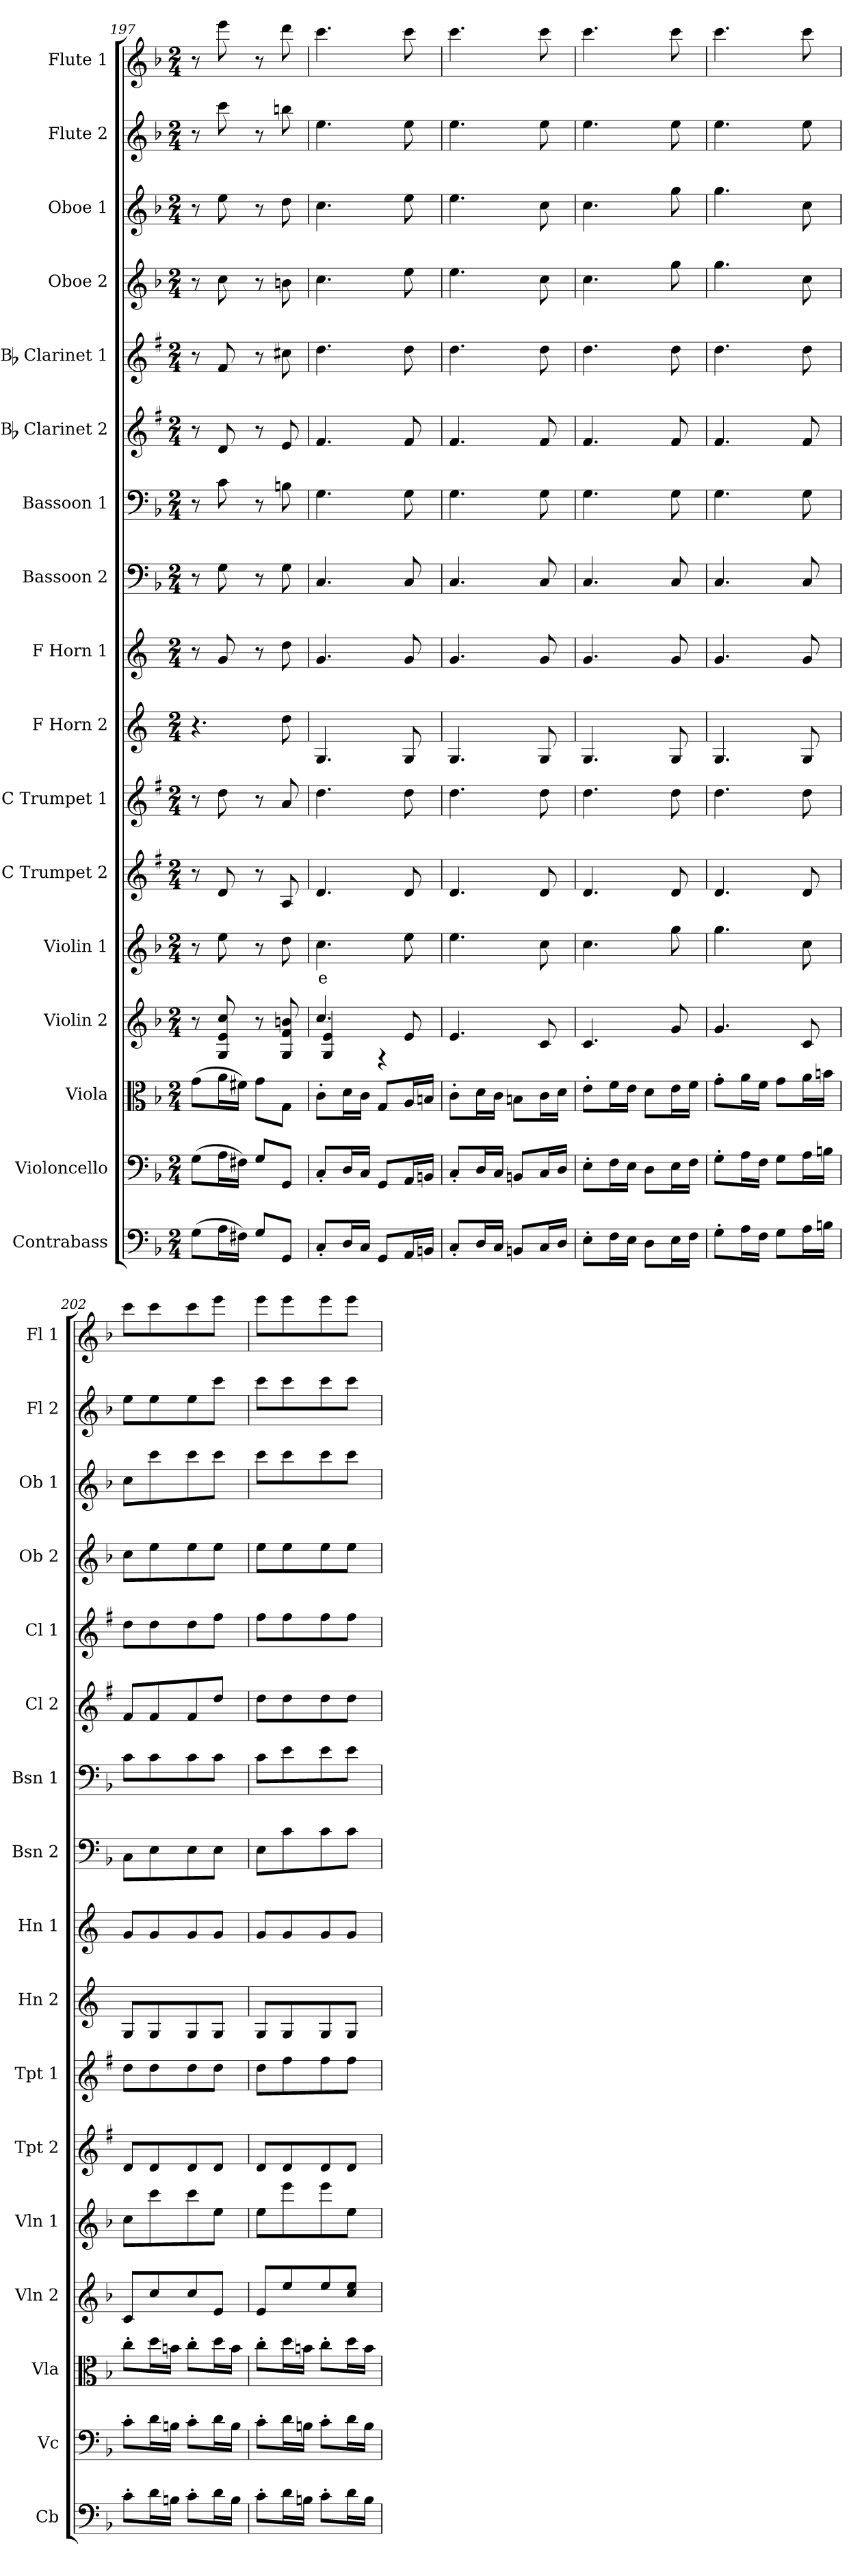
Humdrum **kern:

**kern	**dynam	**kern	**dynam	**kern	**dynam	**kern	**dynam	**kern	**text	**dynam	**kern	**dynam	**kern	**dynam	**kern	**dynam	**kern	**dynam	**kern	**dynam	**kern	**dynam	**kern	**dynam	**kern	**dynam	**kern	**dynam	**kern	**dynam	**kern	**dynam	**kern	**dynam
*part17	*part17	*part16	*part16	*part15	*part15	*part14	*part14	*part13	*part13	*part13	*part12	*part12	*part11	*part11	*part10	*part10	*part9	*part9	*part8	*part8	*part7	*part7	*part6	*part6	*part5	*part5	*part4	*part4	*part3	*part3	*part2	*part2	*part1	*part1
*staff17	*staff17	*staff16	*staff16	*staff15	*staff15	*staff14	*staff14	*staff13	*staff13	*staff13	*staff12	*staff12	*staff11	*staff11	*staff10	*staff10	*staff9	*staff9	*staff8	*staff8	*staff7	*staff7	*staff6	*staff6	*staff5	*staff5	*staff4	*staff4	*staff3	*staff3	*staff2	*staff2	*staff1	*staff1
*I"Contrabass	*	*I"Violoncello	*	*I"Viola	*	*I"Violin 2	*	*I"Violin 1	*	*	*I"C Trumpet 2	*	*I"C Trumpet 1	*	*I"F Horn 2	*	*I"F Horn 1	*	*I"Bassoon 2	*	*I"Bassoon 1	*	*I"Bb Clarinet 2	*	*I"Bb Clarinet 1	*	*I"Oboe  2	*	*I"Oboe 1	*	*I"Flute 2	*	*I"Flute 1	*
*I'Cb	*	*I'Vc	*	*I'Vla	*	*I'Vln 2	*	*I'Vln 1	*	*	*I'Tpt 2	*	*I'Tpt 1	*	*I'Hn 2	*	*I'Hn 1	*	*I'Bsn 2	*	*I'Bsn 1	*	*I'Cl 2	*	*I'Cl 1	*	*I'Ob 2	*	*I'Ob 1	*	*I'Fl 2	*	*I'Fl 1	*
*clefF4	*	*clefF4	*	*clefC3	*	*clefG2	*	*clefG2	*	*	*clefG2	*	*clefG2	*	*clefG2	*	*clefG2	*	*clefF4	*	*clefF4	*	*clefG2	*	*clefG2	*	*clefG2	*	*clefG2	*	*clefG2	*	*clefG2	*
*ITrd7c12	*	*	*	*	*	*	*	*	*	*	*ITrd1c2	*	*ITrd1c2	*	*ITrd4c7	*	*ITrd4c7	*	*	*	*	*	*ITrd1c2	*	*ITrd1c2	*	*	*	*	*	*	*	*	*
*k[b-]	*	*k[b-]	*	*k[b-]	*	*k[b-]	*	*k[b-]	*	*	*k[b-]	*	*k[b-]	*	*k[b-]	*	*k[b-]	*	*k[b-]	*	*k[b-]	*	*k[b-]	*	*k[b-]	*	*k[b-]	*	*k[b-]	*	*k[b-]	*	*k[b-]	*
*M2/4	*	*M2/4	*	*M2/4	*	*M2/4	*	*M2/4	*	*	*M2/4	*	*M2/4	*	*M2/4	*	*M2/4	*	*M2/4	*	*M2/4	*	*M2/4	*	*M2/4	*	*M2/4	*	*M2/4	*	*M2/4	*	*M2/4	*
=197	=197	=197	=197	=197	=197	=197	=197	=197	=197	=197	=197	=197	=197	=197	=197	=197	=197	=197	=197	=197	=197	=197	=197	=197	=197	=197	=197	=197	=197	=197	=197	=197	=197	=197
(8GG\L	.	(8G\L	.	(8g\L	.	8r	.	8r	.	.	8r	.	8r	.	4.r	.	8r	.	8r	.	8r	.	8r	.	8r	.	8r	.	8r	.	8r	.	8r	.
16AA\L	.	16A\L	.	16a\L	.	8G/ 8e/ 8cc/	.	8ee\	.	.	8c/	.	8cc\	.	.	.	8c/	.	8G\	.	8c\	.	8c/	.	8e/	.	8cc\	.	8ee\	.	8ccc\	.	8eee\	.
16FF#X\JJ)	.	16F#X\JJ)	.	16f#X\JJ)	.	.	.	.	.	.	.	.	.	.	.	.	.	.	.	.	.	.	.	.	.	.	.	.	.	.	.	.	.	.
8GG/L	.	8G/L	.	8g\L	.	8r	.	8r	.	.	8r	.	8r	.	.	.	8r	.	8r	.	8r	.	8r	.	8r	.	8r	.	8r	.	8r	.	8r	.
8GGG/J	.	8GG/J	.	8G\J	.	8G/ 8f/ 8bn/	.	8dd\	.	.	8G/	.	8g/	.	8g\	.	8g\	.	8G\	.	8Bn\	.	8d/	.	8bn\	.	8bn\	.	8dd\	.	8bbn\	.	8ddd\	.
=198	=198	=198	=198	=198	=198	=198	=198	=198	=198	=198	=198	=198	=198	=198	=198	=198	=198	=198	=198	=198	=198	=198	=198	=198	=198	=198	=198	=198	=198	=198	=198	=198	=198	=198
*	*	*	*	*	*	*^	*	*	*	*	*	*	*	*	*	*	*	*	*	*	*	*	*	*	*	*	*	*	*	*	*	*	*	*
!	!LO:DY:b	!	!	!	!	!	!	!	!	!LO:LY:b:color=#FF0000	!	!	!	!	!	!	!	!	!	!	!	!	!	!	!	!	!	!	!	!	!	!	!	!	!
!	!LO:DY:n=1:b	!	!	!	!	!	!	!LO:DY:b	!	!	!	!	!	!	!	!	!	!	!	!	!	!	!	!	!	!	!	!	!	!	!	!	!	!	!
!	!	!	!	!	!	!	!	!LO:DY:n=1:b	!	!	!LO:DY:b	!	!	!	!	!	!	!	!	!	!	!	!	!	!	!	!	!	!	!	!	!	!	!	!
!	!	!	!	!	!	!	!	!	!	!	!LO:DY:n=1:b	!	!LO:DY:b	!	!	!	!	!	!	!	!	!	!	!	!	!	!	!	!	!	!	!	!	!	!
!	!	!	!	!	!	!	!	!	!	!	!	!	!LO:DY:n=1:b	!	!LO:DY:b	!	!	!	!	!	!	!	!	!	!	!	!	!	!	!	!	!	!	!	!
!	!	!	!	!	!	!	!	!	!	!	!	!	!	!	!LO:DY:n=1:b	!	!LO:DY:b	!	!	!	!	!	!	!	!	!	!	!	!	!	!	!	!	!	!
!	!	!	!	!	!	!	!	!	!	!	!	!	!	!	!	!	!LO:DY:n=1:b	!	!LO:DY:b	!	!	!	!	!	!	!	!	!	!	!	!	!	!	!	!
!	!	!	!	!	!	!	!	!	!	!	!	!	!	!	!	!	!	!	!LO:DY:n=1:b	!	!LO:DY:b	!	!	!	!	!	!	!	!	!	!	!	!	!	!
!	!	!	!	!	!	!	!	!	!	!	!	!	!	!	!	!	!	!	!	!	!LO:DY:n=1:b	!	!LO:DY:b	!	!	!	!	!	!	!	!	!	!	!	!
!	!	!	!	!	!	!	!	!	!	!	!	!	!	!	!	!	!	!	!	!	!	!	!LO:DY:n=1:b	!	!LO:DY:b	!	!	!	!	!	!	!	!	!	!
!	!	!	!	!	!	!	!	!	!	!	!	!	!	!	!	!	!	!	!	!	!	!	!	!	!LO:DY:n=1:b	!	!LO:DY:b	!	!	!	!	!	!	!	!
!	!	!	!	!	!	!	!	!	!	!	!	!	!	!	!	!	!	!	!	!	!	!	!	!	!	!	!LO:DY:n=1:b	!	!LO:DY:b	!	!	!	!	!	!
!	!	!	!	!	!	!	!	!	!	!	!	!	!	!	!	!	!	!	!	!	!	!	!	!	!	!	!	!	!LO:DY:n=1:b	!	!LO:DY:b	!	!	!	!
!	!	!	!	!	!	!	!	!	!	!	!	!	!	!	!	!	!	!	!	!	!	!	!	!	!	!	!	!	!	!	!LO:DY:n=1:b	!	!LO:DY:b	!	!
!	!	!	!	!	!	!	!	!	!	!	!	!	!	!	!	!	!	!	!	!	!	!	!	!	!	!	!	!	!	!	!	!	!LO:DY:n=1:b	!	!LO:DY:b
!	!	!	!	!	!	!	!	!	!	!	!	!	!	!	!	!	!	!	!	!	!	!	!	!	!	!	!	!	!	!	!	!	!	!	!LO:DY:n=1:b
8CC'/L	other-dynamics f	8C'/L	.	8c'\L	.	4.cc/	4G/ 4e/	other-dynamics f	4.cc\	e	other-dynamics f	4.c/	other-dynamics f	4.cc\	other-dynamics f	4.C/	other-dynamics f	4.c/	other-dynamics f	4.C/	other-dynamics f	4.G\	other-dynamics f	4.e/	other-dynamics f	4.cc\	other-dynamics f	4.cc\	other-dynamics f	4.cc\	other-dynamics f	4.ee\	other-dynamics f	4.ccc\	other-dynamics f
!	!	!	!LO:DY:b	!	!	!	!	!	!	!	!	!	!	!	!	!	!	!	!	!	!	!	!	!	!	!	!	!	!	!	!	!	!	!	!
!	!	!	!LO:DY:n=1:b	!	!LO:DY:b	!	!	!	!	!	!	!	!	!	!	!	!	!	!	!	!	!	!	!	!	!	!	!	!	!	!	!	!	!	!
!	!	!	!	!	!LO:DY:n=1:b	!	!	!	!	!	!	!	!	!	!	!	!	!	!	!	!	!	!	!	!	!	!	!	!	!	!	!	!	!	!
16DD/L	.	16D/L	other-dynamics f	16d\L	other-dynamics f	.	.	.	.	.	.	.	.	.	.	.	.	.	.	.	.	.	.	.	.	.	.	.	.	.	.	.	.	.	.
16CC/JJ	.	16C/JJ	.	16c\JJ	.	.	.	.	.	.	.	.	.	.	.	.	.	.	.	.	.	.	.	.	.	.	.	.	.	.	.	.	.	.	.
8GGG/L	.	8GG/L	.	8G/L	.	.	4r	.	.	.	.	.	.	.	.	.	.	.	.	.	.	.	.	.	.	.	.	.	.	.	.	.	.	.	.
16AAA/L	.	16AA/L	.	16A/L	.	8e/	.	.	8ee\	.	.	8c/	.	8cc\	.	8C/	.	8c/	.	8C/	.	8G\	.	8e/	.	8cc\	.	8ee\	.	8ee\	.	8ee\	.	8ccc\	.
16BBBn/JJ	.	16BBn/JJ	.	16Bn/JJ	.	.	.	.	.	.	.	.	.	.	.	.	.	.	.	.	.	.	.	.	.	.	.	.	.	.	.	.	.	.	.
*	*	*	*	*	*	*v	*v	*	*	*	*	*	*	*	*	*	*	*	*	*	*	*	*	*	*	*	*	*	*	*	*	*	*	*	*
=199	=199	=199	=199	=199	=199	=199	=199	=199	=199	=199	=199	=199	=199	=199	=199	=199	=199	=199	=199	=199	=199	=199	=199	=199	=199	=199	=199	=199	=199	=199	=199	=199	=199	=199
8CC'/L	.	8C'/L	.	8c'\L	.	4.e/	.	4.ee\	.	.	4.c/	.	4.cc\	.	4.C/	.	4.c/	.	4.C/	.	4.G\	.	4.e/	.	4.cc\	.	4.ee\	.	4.ee\	.	4.ee\	.	4.ccc\	.
16DD/L	.	16D/L	.	16d\L	.	.	.	.	.	.	.	.	.	.	.	.	.	.	.	.	.	.	.	.	.	.	.	.	.	.	.	.	.	.
16CC/JJ	.	16C/JJ	.	16c\JJ	.	.	.	.	.	.	.	.	.	.	.	.	.	.	.	.	.	.	.	.	.	.	.	.	.	.	.	.	.	.
8BBBn/L	.	8BBn/L	.	8Bn\L	.	.	.	.	.	.	.	.	.	.	.	.	.	.	.	.	.	.	.	.	.	.	.	.	.	.	.	.	.	.
16CC/L	.	16C/L	.	16c\L	.	8c/	.	8cc\	.	.	8c/	.	8cc\	.	8C/	.	8c/	.	8C/	.	8G\	.	8e/	.	8cc\	.	8cc\	.	8cc\	.	8ee\	.	8ccc\	.
16DD/JJ	.	16D/JJ	.	16d\JJ	.	.	.	.	.	.	.	.	.	.	.	.	.	.	.	.	.	.	.	.	.	.	.	.	.	.	.	.	.	.
=200	=200	=200	=200	=200	=200	=200	=200	=200	=200	=200	=200	=200	=200	=200	=200	=200	=200	=200	=200	=200	=200	=200	=200	=200	=200	=200	=200	=200	=200	=200	=200	=200	=200	=200
8EE'\L	.	8E'\L	.	8e'\L	.	4.c/	.	4.cc\	.	.	4.c/	.	4.cc\	.	4.C/	.	4.c/	.	4.C/	.	4.G\	.	4.e/	.	4.cc\	.	4.cc\	.	4.cc\	.	4.ee\	.	4.ccc\	.
16FF\L	.	16F\L	.	16f\L	.	.	.	.	.	.	.	.	.	.	.	.	.	.	.	.	.	.	.	.	.	.	.	.	.	.	.	.	.	.
16EE\JJ	.	16E\JJ	.	16e\JJ	.	.	.	.	.	.	.	.	.	.	.	.	.	.	.	.	.	.	.	.	.	.	.	.	.	.	.	.	.	.
8DD\L	.	8D\L	.	8d\L	.	.	.	.	.	.	.	.	.	.	.	.	.	.	.	.	.	.	.	.	.	.	.	.	.	.	.	.	.	.
16EE\L	.	16E\L	.	16e\L	.	8g/	.	8gg\	.	.	8c/	.	8cc\	.	8C/	.	8c/	.	8C/	.	8G\	.	8e/	.	8cc\	.	8gg\	.	8gg\	.	8ee\	.	8ccc\	.
16FF\JJ	.	16F\JJ	.	16f\JJ	.	.	.	.	.	.	.	.	.	.	.	.	.	.	.	.	.	.	.	.	.	.	.	.	.	.	.	.	.	.
=201	=201	=201	=201	=201	=201	=201	=201	=201	=201	=201	=201	=201	=201	=201	=201	=201	=201	=201	=201	=201	=201	=201	=201	=201	=201	=201	=201	=201	=201	=201	=201	=201	=201	=201
8GG'\L	.	8G'\L	.	8g'\L	.	4.g/	.	4.gg\	.	.	4.c/	.	4.cc\	.	4.C/	.	4.c/	.	4.C/	.	4.G\	.	4.e/	.	4.cc\	.	4.gg\	.	4.gg\	.	4.ee\	.	4.ccc\	.
16AA\L	.	16A\L	.	16a\L	.	.	.	.	.	.	.	.	.	.	.	.	.	.	.	.	.	.	.	.	.	.	.	.	.	.	.	.	.	.
16FF\JJ	.	16F\JJ	.	16f\JJ	.	.	.	.	.	.	.	.	.	.	.	.	.	.	.	.	.	.	.	.	.	.	.	.	.	.	.	.	.	.
8GG\L	.	8G\L	.	8g\L	.	.	.	.	.	.	.	.	.	.	.	.	.	.	.	.	.	.	.	.	.	.	.	.	.	.	.	.	.	.
16AA\L	.	16A\L	.	16a\L	.	8c/	.	8cc\	.	.	8c/	.	8cc\	.	8C/	.	8c/	.	8C/	.	8G\	.	8e/	.	8cc\	.	8cc\	.	8cc\	.	8ee\	.	8ccc\	.
16BBn\JJ	.	16Bn\JJ	.	16bn\JJ	.	.	.	.	.	.	.	.	.	.	.	.	.	.	.	.	.	.	.	.	.	.	.	.	.	.	.	.	.	.
=202	=202	=202	=202	=202	=202	=202	=202	=202	=202	=202	=202	=202	=202	=202	=202	=202	=202	=202	=202	=202	=202	=202	=202	=202	=202	=202	=202	=202	=202	=202	=202	=202	=202	=202
8C'\L	.	8c'\L	.	8cc'\L	.	8c/L	.	8cc\L	.	.	8c/L	.	8cc\L	.	8C/L	.	8c/L	.	8C\L	.	8c\L	.	8e/L	.	8cc\L	.	8cc\L	.	8cc\L	.	8ee\L	.	8ccc\L	.
16D\L	.	16d\L	.	16dd\L	.	8cc/	.	8ccc\	.	.	8c/	.	8cc\	.	8C/	.	8c/	.	8E\	.	8c\	.	8e/	.	8cc\	.	8ee\	.	8ccc\	.	8ee\	.	8ccc\	.
16BBn\JJ	.	16Bn\JJ	.	16bn\JJ	.	.	.	.	.	.	.	.	.	.	.	.	.	.	.	.	.	.	.	.	.	.	.	.	.	.	.	.	.	.
8C'\L	.	8c'\L	.	8cc'\L	.	8cc/	.	8ccc\	.	.	8c/	.	8cc\	.	8C/	.	8c/	.	8E\	.	8c\	.	8e/	.	8cc\	.	8ee\	.	8ccc\	.	8ee\	.	8ccc\	.
16D\L	.	16d\L	.	16dd\L	.	8e/J	.	8ee\J	.	.	8c/J	.	8cc\J	.	8C/J	.	8c/J	.	8E\J	.	8c\J	.	8cc/J	.	8ee\J	.	8ee\J	.	8ccc\J	.	8ccc\J	.	8eee\J	.
16BB\JJ	.	16B\JJ	.	16b\JJ	.	.	.	.	.	.	.	.	.	.	.	.	.	.	.	.	.	.	.	.	.	.	.	.	.	.	.	.	.	.
!!LO:PB:g=z
=203	=203	=203	=203	=203	=203	=203	=203	=203	=203	=203	=203	=203	=203	=203	=203	=203	=203	=203	=203	=203	=203	=203	=203	=203	=203	=203	=203	=203	=203	=203	=203	=203	=203	=203
8C'\L	.	8c'\L	.	8cc'\L	.	8e/L	.	8ee\L	.	.	8c/L	.	8cc\L	.	8C/L	.	8c/L	.	8E\L	.	8c\L	.	8cc\L	.	8ee\L	.	8ee\L	.	8ccc\L	.	8ccc\L	.	8eee\L	.
16D\L	.	16d\L	.	16dd\L	.	8ee/	.	8eee\	.	.	8c/	.	8ee\	.	8C/	.	8c/	.	8c\	.	8e\	.	8cc\	.	8ee\	.	8ee\	.	8ccc\	.	8ccc\	.	8eee\	.
16BBn\JJ	.	16Bn\JJ	.	16bn\JJ	.	.	.	.	.	.	.	.	.	.	.	.	.	.	.	.	.	.	.	.	.	.	.	.	.	.	.	.	.	.
8C'\L	.	8c'\L	.	8cc'\L	.	8ee/	.	8eee\	.	.	8c/	.	8ee\	.	8C/	.	8c/	.	8c\	.	8e\	.	8cc\	.	8ee\	.	8ee\	.	8ccc\	.	8ccc\	.	8eee\	.
16D\L	.	16d\L	.	16dd\L	.	8cc/ 8ee/J	.	8ee\J	.	.	8c/J	.	8ee\J	.	8C/J	.	8c/J	.	8c\J	.	8e\J	.	8cc\J	.	8ee\J	.	8ee\J	.	8ccc\J	.	8ccc\J	.	8eee\J	.
16BB\JJ	.	16B\JJ	.	16b\JJ	.	.	.	.	.	.	.	.	.	.	.	.	.	.	.	.	.	.	.	.	.	.	.	.	.	.	.	.	.	.
=	=	=	=	=	=	=	=	=	=	=	=	=	=	=	=	=	=	=	=	=	=	=	=	=	=	=	=	=	=	=	=	=	=	=
*-	*-	*-	*-	*-	*-	*-	*-	*-	*-	*-	*-	*-	*-	*-	*-	*-	*-	*-	*-	*-	*-	*-	*-	*-	*-	*-	*-	*-	*-	*-	*-	*-	*-	*-
